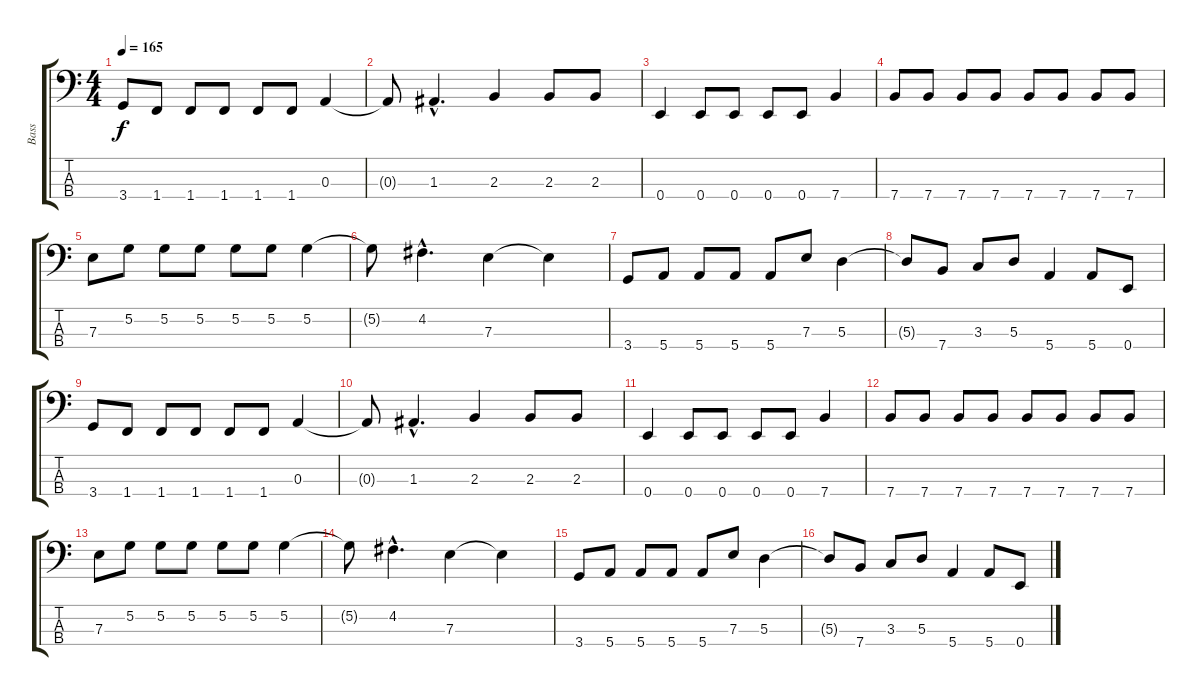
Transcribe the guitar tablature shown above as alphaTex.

\track ("Bass" "Bass") {instrument electricbassfinger}
\staff {score tabs}
\tuning (G2 D2 A1 E1) {hide}
\ts (4 4)
\tempo 165
\clef f4
\ks c
3.4.8{dy f} 1.4.8 1.4.8 1.4.8 1.4.8 1.4.8 0.3.4 |
0.3{t}.8 1.3{hac}.4{d} 2.3.4 2.3.8 2.3.8 |
0.4.4 0.4.8 0.4.8 0.4.8 0.4.8 7.4.4 |
7.4.8 7.4.8 7.4.8 7.4.8 7.4.8 7.4.8 7.4.8 7.4.8 |
7.3.8 5.2.8 5.2.8 5.2.8 5.2.8 5.2.8 5.2.4 |
5.2{t}.8 4.2{hac}.4{d} 7.3.4 7.3{t}.4 |
3.4.8 5.4.8 5.4.8 5.4.8 5.4.8 7.3.8 5.3.4 |
5.3{t}.8 7.4.8 3.3.8 5.3.8 5.4.4 5.4.8 0.4.8 |
3.4.8 1.4.8 1.4.8 1.4.8 1.4.8 1.4.8 0.3.4 |
0.3{t}.8 1.3{hac}.4{d} 2.3.4 2.3.8 2.3.8 |
0.4.4 0.4.8 0.4.8 0.4.8 0.4.8 7.4.4 |
7.4.8 7.4.8 7.4.8 7.4.8 7.4.8 7.4.8 7.4.8 7.4.8 |
7.3.8 5.2.8 5.2.8 5.2.8 5.2.8 5.2.8 5.2.4 |
5.2{t}.8 4.2{hac}.4{d} 7.3.4 7.3{t}.4 |
3.4.8 5.4.8 5.4.8 5.4.8 5.4.8 7.3.8 5.3.4 |
5.3{t}.8 7.4.8 3.3.8 5.3.8 5.4.4 5.4.8 0.4.8
